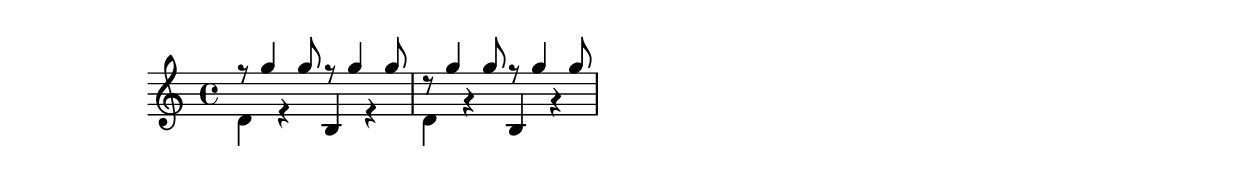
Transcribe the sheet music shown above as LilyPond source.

\header {

  texidoc = "In polyphonic situations, rests are moved according
to their @code{direction} even if there is no opposite note or rest.
The amount in @code{staff-position}s is set by @code{voiced-position}."

}

\layout { ragged-right = ##t }


\version "2.16.0"


\new Staff  \relative c' {
  << { r8 g''4 g8       r g4 g8 } \\
     { d,4    r \stemUp b   r   } >>
 \override Staff.Rest.voiced-position = 2
  << { r8 g''4 g8       r g4 g8 } \\
     { d,4    r \stemUp b   r   } >>
}


